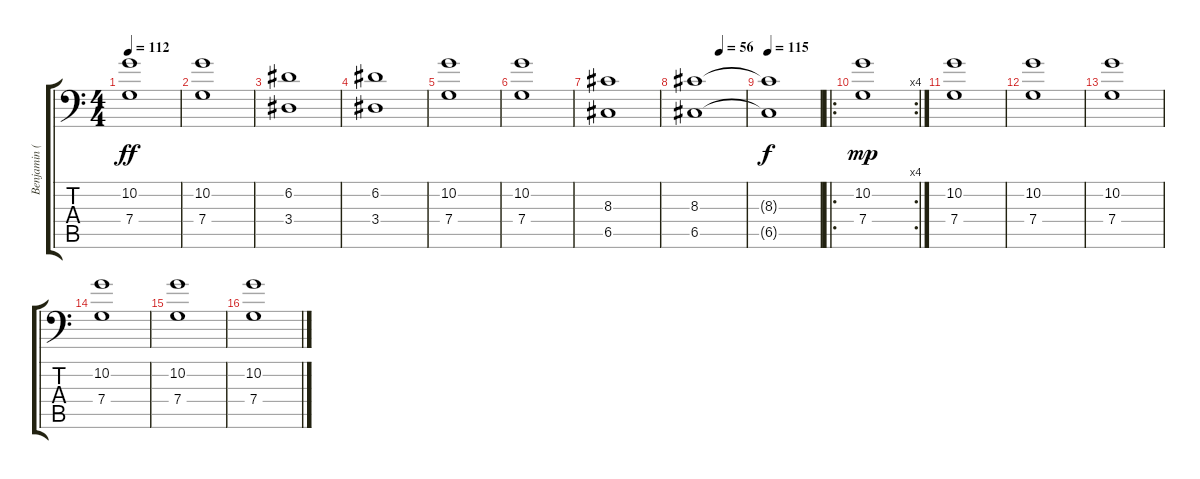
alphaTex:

\track ("Benjamin (KeybLow)" "Benjamin (") {instrument contrabass}
\staff {score tabs}
\tuning (D3 A2 F2 C2 G1 D1) {hide}
\ts (4 4)
\tempo 112
\clef f4
\ks c
(10.2 7.4).1{dy ff} |
(10.2 7.4).1 |
(6.2 3.4).1 |
(6.2 3.4).1 |
(10.2 7.4).1 |
(10.2 7.4).1 |
(8.3 6.5).1 |
\tempo (56 0.5)
(8.3 6.5).1 |
\tempo 115
(8.3{t} 6.5{t}).1{dy f} |
\ro
\rc 4
(10.2 7.4).1{dy mp} |
(10.2 7.4).1{volume 10} |
(10.2 7.4).1 |
(10.2 7.4).1{volume 8} |
(10.2 7.4).1 |
(10.2 7.4).1{volume 5} |
(10.2 7.4).1
